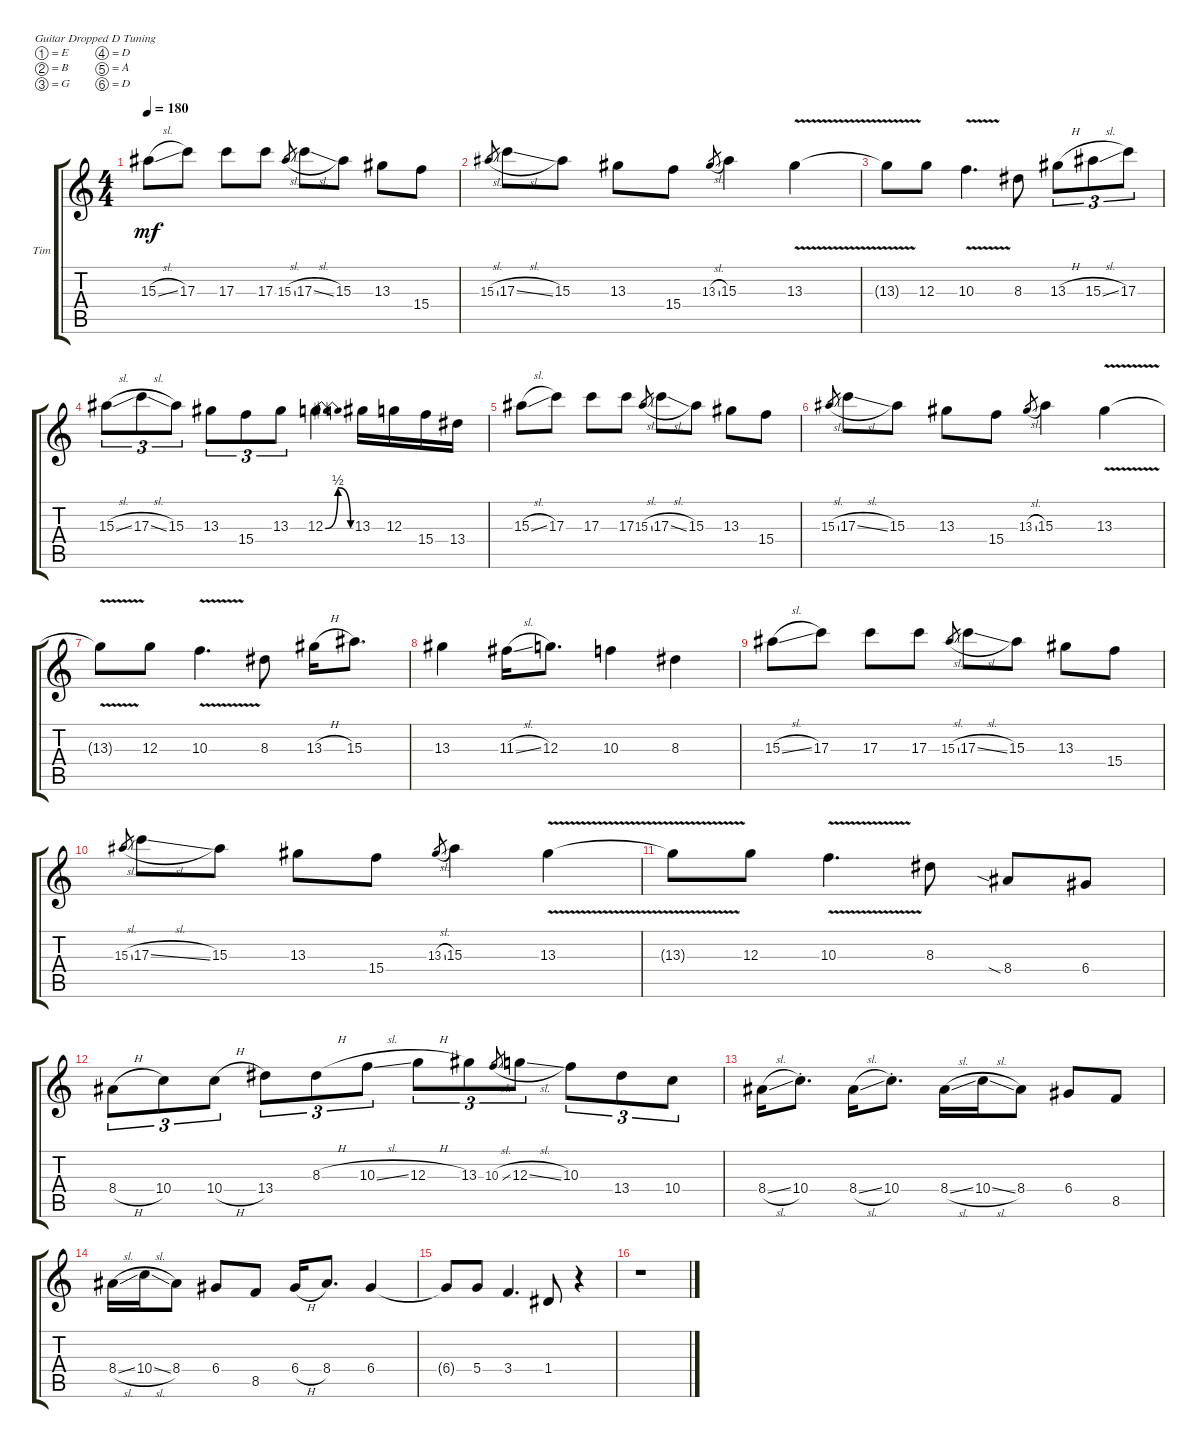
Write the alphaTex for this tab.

\defaultSystemsLayout 4
\bracketExtendMode groupsimilarinstruments
\firstSystemTrackNameOrientation horizontal
\otherSystemsTrackNameOrientation horizontal
\track ("Tim" "Tim") {instrument acousticguitarsteel}
\staff {score tabs}
\tuning (E4 B3 G3 D3 A2 D2)
\ts (4 4)
\tempo 180
\clef g2
\ks c
15.3{sl}.8{dy mf} 17.3.8 17.3.8 17.3.8 15.3{sl}.8{gr} 17.3{sl}.8 15.3.8 13.3.8 15.4.8 |
15.3{sl}.8{gr} 17.3{sl}.8 15.3.8 13.3.8 15.4.8 13.3{sl}.8{gr} 15.3.4 13.3{v}.4 |
13.3{v t}.8 12.3.8 10.3{v}.4{d} 8.3.8 13.3{h}.8{tu (3 2)} 15.3{sl}.8{tu (3 2)} 17.3.8{tu (3 2)} |
\scale
0.529825 15.3{sl}.8{tu (3 2)} 17.3{sl}.8{tu (3 2)} 15.3.8{tu (3 2)} 13.3.8{tu (3 2)} 15.4.8{tu (3 2)} 13.3.8{tu (3 2)} 12.3{be (bendrelease 0 0 9.6 2 20.4 2 30 0)}.4 13.3.16 12.3.16 15.4.16 13.4.16 |
\scale
0.469852 15.3{sl}.8 17.3.8 17.3.8 17.3.8 15.3{sl}.8{gr} 17.3{sl}.8 15.3.8 13.3.8 15.4.8 |
\scale
0.497423 15.3{sl}.8{gr} 17.3{sl}.8 15.3.8 13.3.8 15.4.8 13.3{sl}.8{gr} 15.3.4 13.3{v}.4 |
\scale
0.502824 13.3{v t}.8 12.3.8 10.3{v}.4{d} 8.3.8 13.3{h}.16 15.3.8{d} |
\scale
0.494123 13.3.4 11.3{sl}.16 12.3.8{d} 10.3.4 8.3.4 |
\scale
0.505447 15.3{sl}.8 17.3.8 17.3.8 17.3.8 15.3{sl}.8{gr} 17.3{sl}.8 15.3.8 13.3.8 15.4.8 |
15.3{sl}.8{gr} 17.3{sl}.8 15.3.8 13.3.8 15.4.8 13.3{sl}.8{gr} 15.3.4 13.3{v}.4 |
13.3{v t}.8 12.3.8 10.3{v}.4{d} 8.3.8 8.4{sia}.8 6.4.8 |
8.4{h}.8{tu (3 2)} 10.4.8{tu (3 2)} 10.4{h}.8{tu (3 2)} 13.4.8{tu (3 2)} 8.3{h}.8{tu (3 2)} 10.3{sl}.8{tu (3 2)} 12.3{h}.8{tu (3 2)} 13.3.8{tu (3 2)} 10.3{sl}.8{tu (3 2) gr} 12.3{sl}.8{tu (3 2)} 10.3.8{tu (3 2)} 13.4.8{tu (3 2)} 10.4.8{tu (3 2)} |
8.4{sl}.16 10.4{st}.8{d} 8.4{sl}.16 10.4{st}.8{d} 8.4{sl}.16 10.4{sl}.16 8.4.8 6.4.8 8.5.8 |
8.4{sl}.16 10.4{sl}.16 8.4.8 6.4.8 8.5.8 6.4{h}.16 8.4.8{d} 6.4.4 |
6.4{t}.8 5.4.8 3.4.4{d} 1.4.8 r.4 |
r.1
